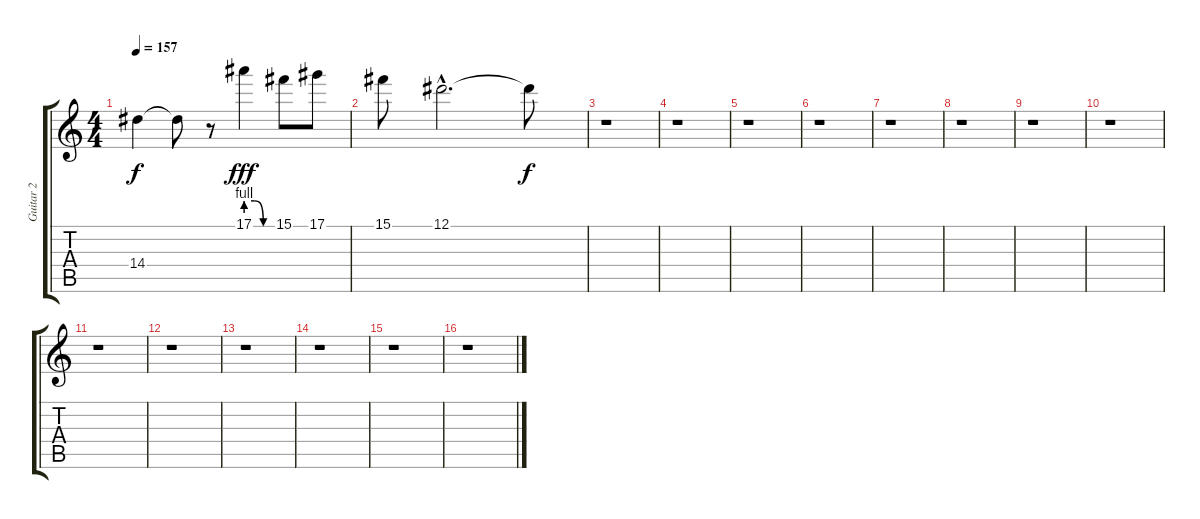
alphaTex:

\track ("Guitar 2" "Guitar 2") {instrument distortionguitar}
\staff {score tabs}
\tuning (Eb4 Bb3 Gb3 Db3 Ab2 Eb2) {hide}
\ts (4 4)
\tempo 157
\clef g2
\ks c
14.4{t}.4{dy f} 14.4{t}.8 r.8 17.1{be (custom 0 4 20 4 40 0 60 0)}.4{dy fff} 15.1.8 17.1.8 |
15.1.8 12.1{hac}.2{d} 12.1{t}.8{dy f} |
r.1 |
r.1 |
r.1 |
r.1 |
r.1 |
r.1 |
r.1 |
r.1 |
r.1 |
r.1 |
r.1 |
r.1 |
r.1 |
r.1
